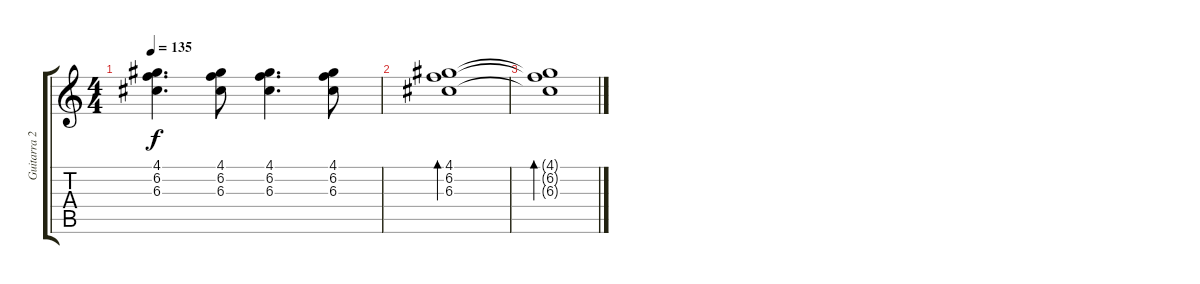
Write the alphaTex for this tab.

\track ("Guitarra 2" "Guitarra 2") {instrument electricguitarjazz}
\staff {score tabs}
\tuning (E4 B3 G3 D3 A2 E2) {hide}
\ts (4 4)
\tempo 135
\clef g2
\ks c
(4.1 6.2 6.3).4{d dy f} (4.1 6.2 6.3).8 (4.1 6.2 6.3).4{d} (4.1 6.2 6.3).8 |
(4.1 6.2 6.3).1{bd 240} |
(4.1{t} 6.2{t} 6.3{t}).1{bd 240}
